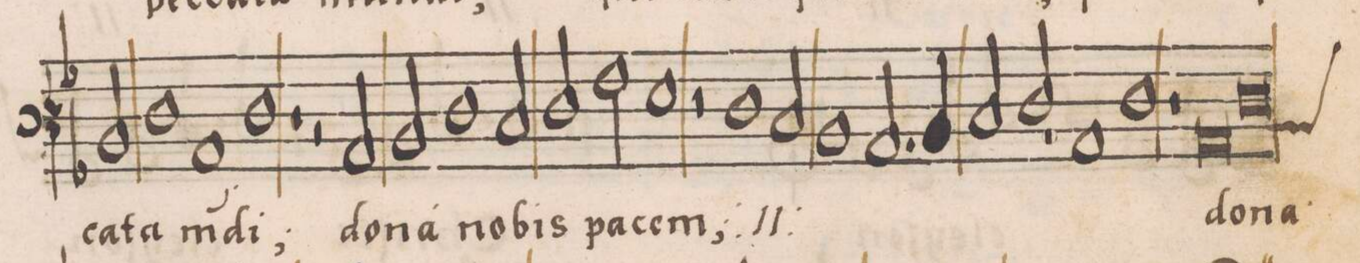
**kern	**text
*I"BASSVS	*
*clefF3	*
*k[b-]	*
*met(C|)	*
*M2/1	*
2D/	-ca-
=80-	=80-
1F	-ta
1C	m(un)-
=81-	=81-
1F	-di;
1r	.
=82-	=82-
2r	.
2C/	do-
2D/	-na
1F\	no-
=83-	=83-
2E/	-bis
2F/	.
2A\	pa-
=84-	=84-
1G	-cem;
2r	.
*	*ij
1F\	do-
=85-	=85-
2E/	.
1D	-na
=86-	=86-
2.C/	no-
4D/	.
2E/	.
2F/	-bis
=87-	=87-
1C	pa-
1F	-cem
*	*Xij
=88-	=88-
1r	.
0C	do-
=89-	=89-
*custos:D	*
0F	-na
=90-	=90-
*-	*-
